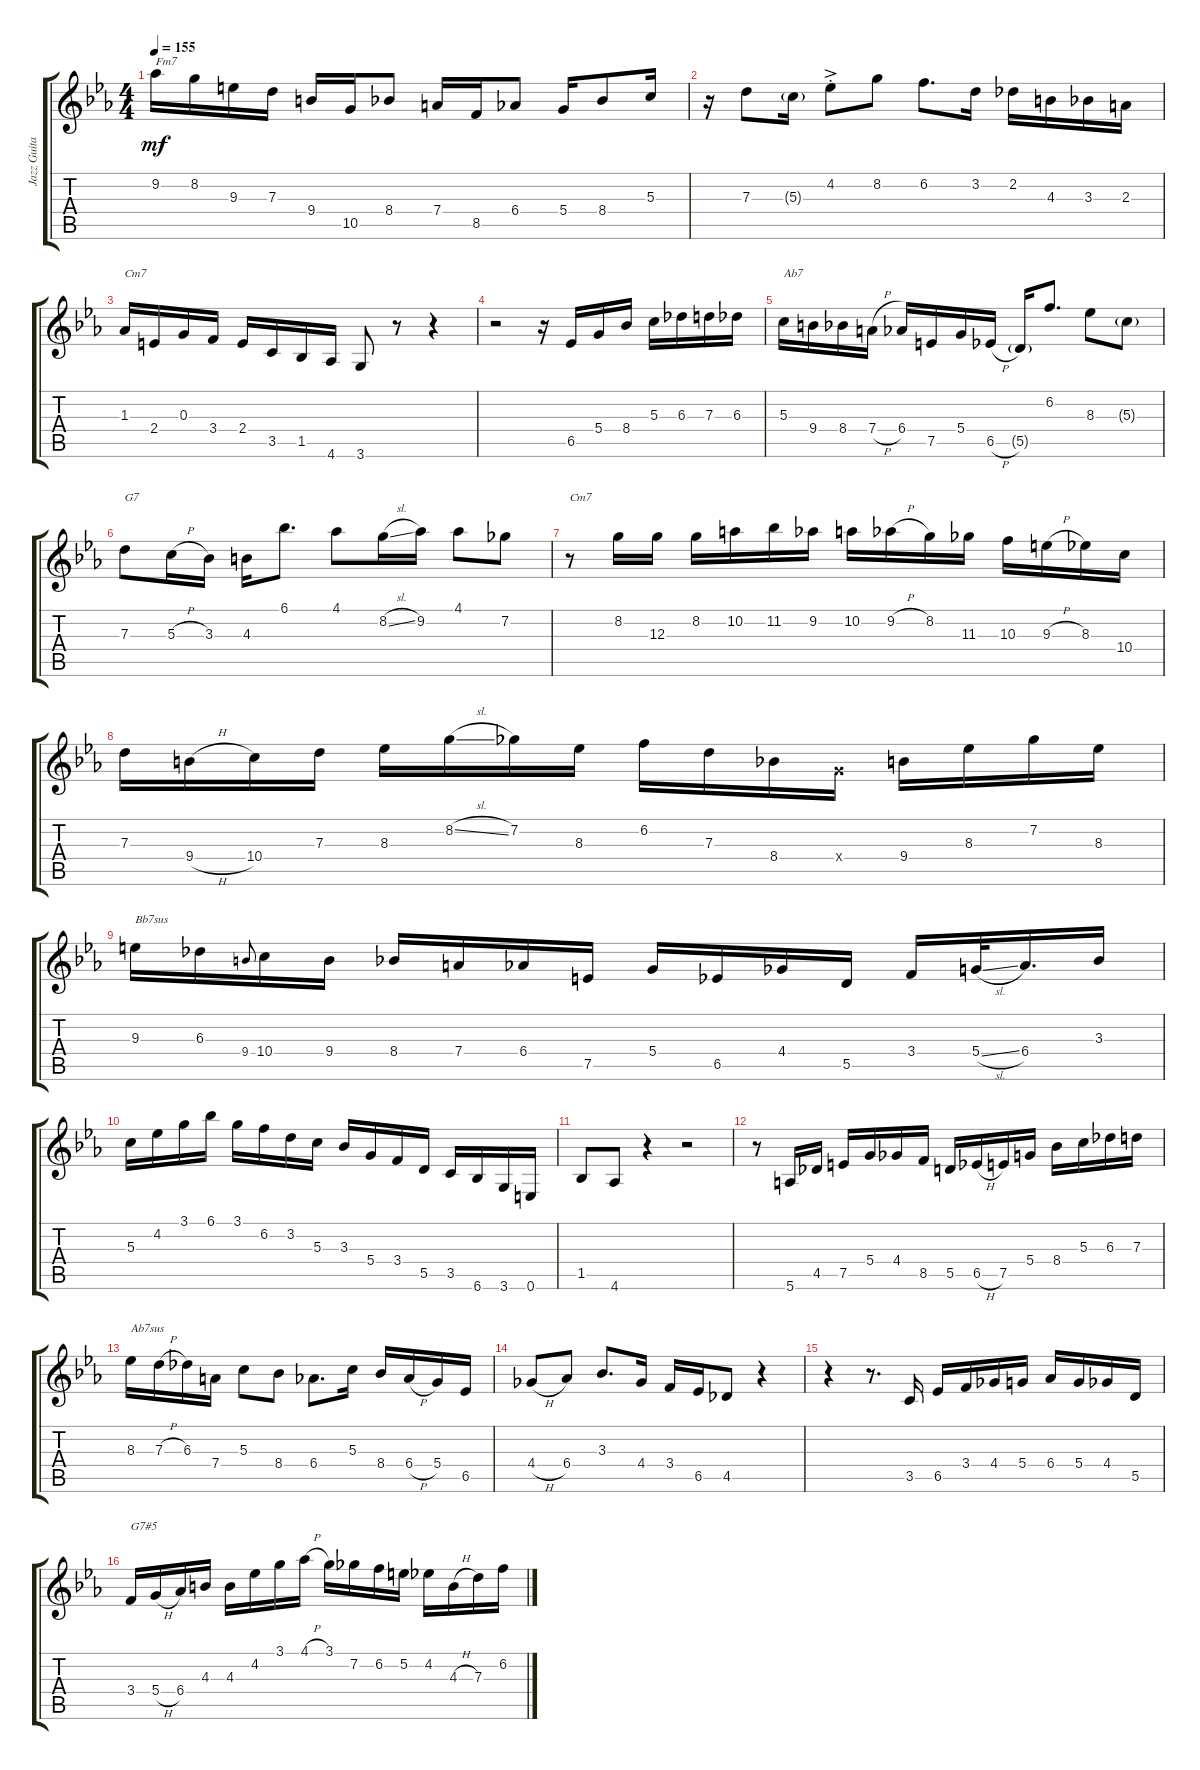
\track ("Jazz Guitar" "Jazz Guita") {instrument electricguitarjazz}
\staff {score tabs}
\tuning (E4 B3 G3 D3 A2 E2) {hide}
\ts (4 4)
\tempo 155
\clef g2
\ks cminor
9.2.16{txt "Fm7" dy mf} 8.2.16 9.3.16 7.3.16 9.4.16 10.5.16 8.4.8 7.4.16 8.5.16 6.4.8 5.4.16 8.4.8 5.3.16 |
r.16 7.3.8 5.3{g}.16 4.2{ac st}.8 8.2.8 6.2.8{d} 3.2.16 2.2.16 4.3.16 3.3.16 2.3.16 |
1.3.16{txt "Cm7"} 2.4.16 0.3.16 3.4.16 2.4.16 3.5.16 1.5.16 4.6.16 3.6.8 r.8 r.4 |
r.2 r.16 6.5.16 5.4.16 8.4.16 5.3.16 6.3.16 7.3.16 6.3.16 |
5.3.16{txt "Ab7"} 9.4.16 8.4.16 7.4{h}.16 6.4.16 7.5.16 5.4.16 6.5{h}.16 5.5{g}.16 6.2.8{d} 8.3.8 5.3{g}.8 |
7.3.8{txt "G7"} 5.3{h}.16 3.3.16 4.3.16 6.1.8{d} 4.1.8 8.2{sl}.16 9.2.16 4.1.8 7.2.8 |
r.8{txt "Cm7"} 8.2.16 12.3.16 8.2.16 10.2.16 11.2.16 9.2.16 10.2.16 9.2{h}.16 8.2.16 11.3.16 10.3.16 9.3{h}.16 8.3.16 10.4.16 |
7.3.16 9.4{h}.16 10.4.16 7.3.16 8.3.16 8.2{sl}.16 7.2.16 8.3.16 6.2.16 7.3.16 8.4.16 5.4{x}.16 9.4.16 8.3.16 7.2.16 8.3.16 |
9.3.16{txt "Bb7sus"} 6.3.16 9.4.8{gr onbeat} 10.4.16 9.4.16 8.4.16 7.4.16 6.4.16 7.5.16 5.4.16 6.5.16 4.4.16 5.5.16 3.4.16 5.4{sl}.32 6.4.16{d} 3.3.16 |
5.3.16 4.2.16 3.1.16 6.1.16 3.1.16 6.2.16 3.2.16 5.3.16 3.3.16 5.4.16 3.4.16 5.5.16 3.5.16 6.6.16 3.6.16 0.6.16 |
1.5.8 4.6.8 r.4 r.2 |
r.8 5.6.16 4.5.16 7.5.16 5.4.16 4.4.16 8.5.16 5.5.16 6.5{h}.16 7.5.16 5.4.16 8.4.16 5.3.16 6.3.16 7.3.16 |
8.3.16{txt "Ab7sus"} 7.3{h}.16 6.3.16 7.4.16 5.3.8 8.4.8 6.4.8{d} 5.3.16 8.4.16 6.4{h}.16 5.4.16 6.5.16 |
4.4{h}.8 6.4.8 3.3.8{d} 4.4.16 3.4.16 6.5.16 4.5.8 r.4 |
r.4 r.8{d} 3.5.16 6.5.16 3.4.16 4.4.16 5.4.16 6.4.16 5.4.16 4.4.16 5.5.16 |
3.4.16{txt "G7#5"} 5.4{h}.16 6.4.16 4.3.16 4.3.16 4.2.16 3.1.16 4.1{h}.16 3.1.16 7.2.16 6.2.16 5.2.16 4.2.16 4.3{h}.16 7.3.16 6.2{h}.16
